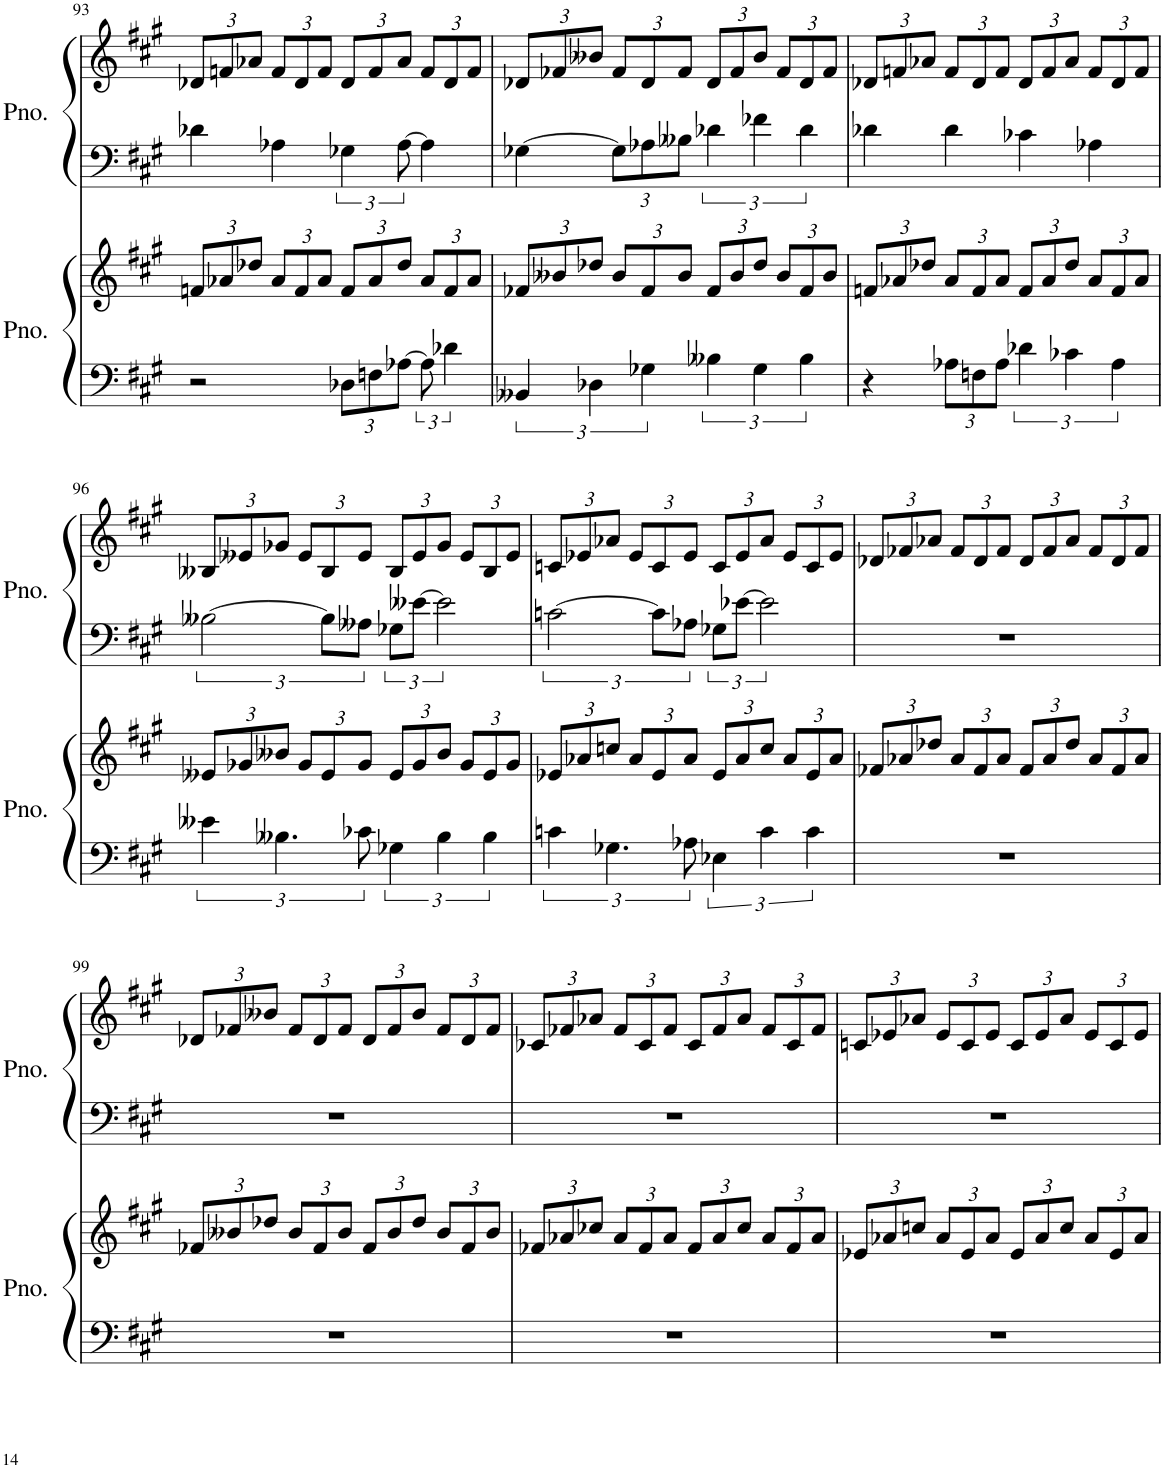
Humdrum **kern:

**kern	**kern	**kern	**kern
*part2	*part2	*part1	*part1
*staff4	*staff3	*staff2	*staff1
*I"Piano	*	*I"Piano	*
*I'Pno.	*	*I'Pno.	*
!!LO:PB:g=z
*clefF4	*clefG2	*clefF4	*clefG2
*k[f#c#g#]	*k[f#c#g#]	*k[f#c#g#]	*k[f#c#g#]
*M4/4	*M4/4	*M4/4	*M4/4
*	*Xbrackettup	*	*Xbrackettup
=93	=93	=93	=93
2r	12fn/L	4d-X\	12d-X/L
.	12a-X/	.	12fn/
.	12dd-X/J	.	12a-X/J
.	12a-/L	4A-X\	12f/L
.	12f/	.	12d-/
.	12a-/J	.	12f/J
*Xbrackettup	*	*	*
12D-X\L	12f/L	6G-X\	12d-/L
12Fn\	12a-/	.	12f/
[12A-X\J	12dd-/J	[12A-\	12a-/J
*brackettup	*	*	*
12A-\]	12a-/L	4A-\]	12f/L
6d-X\	12f/	.	12d-/
.	12a-/J	.	12f/J
=94	=94	=94	=94
6BB--X/	12f-X/L	[4G-X\	12d-X/L
.	12b--X/	.	12f-X/
6D-X\	12dd-X/J	.	12b--X/J
*	*	*Xbrackettup	*
.	12b--/L	12G-\L]	12f-/L
6G-X\	12f-/	12A-X\	12d-/
.	12b--/J	12B--X\J	12f-/J
*	*	*brackettup	*
6B--X\	12f-/L	6d-X\	12d-/L
.	12b--/	.	12f-/
6G-\	12dd-/J	6f-X\	12b--/J
.	12b--/L	.	12f-/L
6B--\	12f-/	6d-\	12d-/
.	12b--/J	.	12f-/J
=95	=95	=95	=95
4r	12fn/L	4d-X\	12d-X/L
.	12a-X/	.	12fn/
.	12dd-X/J	.	12a-X/J
*Xbrackettup	*	*	*
12A-X\L	12a-/L	4d-\	12f/L
12Fn\	12f/	.	12d-/
12A-\J	12a-/J	.	12f/J
*brackettup	*	*	*
6d-X\	12f/L	4c-X\	12d-/L
.	12a-/	.	12f/
6c-X\	12dd-/J	.	12a-/J
.	12a-/L	4A-X\	12f/L
6A-\	12f/	.	12d-/
.	12a-/J	.	12f/J
!!LO:LB:g=z
=96	=96	=96	=96
6e--X\	12e--X/L	[3B--X\	12B--X/L
.	12g-X/	.	12e--X/
6.B--X\	12b--X/J	.	12g-X/J
.	12g-/L	.	12e--/L
.	12e--/	12B--\L]	12B--/
12c-X\	12g-/J	12A--X\J	12e--/J
6G-X\	12e--/L	12G-X\L	12B--/L
.	12g-/	[12e--X\J	12e--/
6B--\	12b--/J	3e--\]	12g-/J
.	12g-/L	.	12e--/L
6B--\	12e--/	.	12B--/
.	12g-/J	.	12e--/J
=97	=97	=97	=97
6cn\	12e-X/L	[3cn\	12cn/L
.	12a-X/	.	12e-X/
6.G-X\	12ccn/J	.	12a-X/J
.	12a-/L	.	12e-/L
.	12e-/	12c\L]	12c/
12A-X\	12a-/J	12A-X\J	12e-/J
6E-X\	12e-/L	12G-X\L	12c/L
.	12a-/	[12e-X\J	12e-/
6c\	12cc/J	3e-\]	12a-/J
.	12a-/L	.	12e-/L
6c\	12e-/	.	12c/
.	12a-/J	.	12e-/J
=98	=98	=98	=98
1r	12f-X/L	1r	12d-X/L
.	12a-X/	.	12f-X/
.	12dd-X/J	.	12a-X/J
.	12a-/L	.	12f-/L
.	12f-/	.	12d-/
.	12a-/J	.	12f-/J
.	12f-/L	.	12d-/L
.	12a-/	.	12f-/
.	12dd-/J	.	12a-/J
.	12a-/L	.	12f-/L
.	12f-/	.	12d-/
.	12a-/J	.	12f-/J
!!LO:LB:g=z
=99	=99	=99	=99
1r	12f-X/L	1r	12d-X/L
.	12b--X/	.	12f-X/
.	12dd-X/J	.	12b--X/J
.	12b--/L	.	12f-/L
.	12f-/	.	12d-/
.	12b--/J	.	12f-/J
.	12f-/L	.	12d-/L
.	12b--/	.	12f-/
.	12dd-/J	.	12b--/J
.	12b--/L	.	12f-/L
.	12f-/	.	12d-/
.	12b--/J	.	12f-/J
=100	=100	=100	=100
1r	12f-X/L	1r	12c-X/L
.	12a-X/	.	12f-X/
.	12cc-X/J	.	12a-X/J
.	12a-/L	.	12f-/L
.	12f-/	.	12c-/
.	12a-/J	.	12f-/J
.	12f-/L	.	12c-/L
.	12a-/	.	12f-/
.	12cc-/J	.	12a-/J
.	12a-/L	.	12f-/L
.	12f-/	.	12c-/
.	12a-/J	.	12f-/J
=101	=101	=101	=101
1r	12e-X/L	1r	12cn/L
.	12a-X/	.	12e-X/
.	12ccn/J	.	12a-X/J
.	12a-/L	.	12e-/L
.	12e-/	.	12c/
.	12a-/J	.	12e-/J
.	12e-/L	.	12c/L
.	12a-/	.	12e-/
.	12cc/J	.	12a-/J
.	12a-/L	.	12e-/L
.	12e-/	.	12c/
.	12a-/J	.	12e-/J
=	=	=	=
*-	*-	*-	*-
